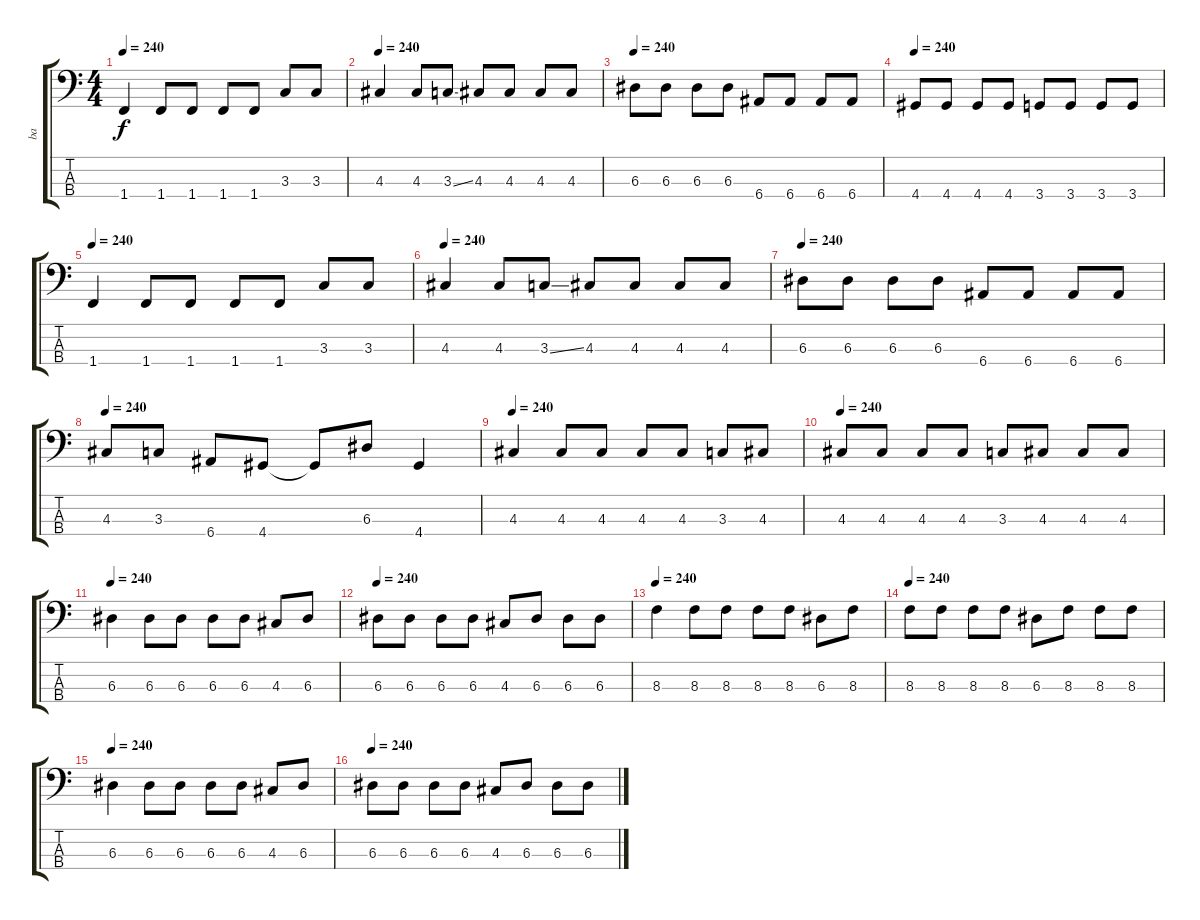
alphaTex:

\track ("ba" "ba") {instrument electricbasspick}
\staff {score tabs}
\tuning (G2 D2 A1 E1) {hide}
\ts (4 4)
\tempo 240
\clef f4
\ks c
1.4.4{dy f} 1.4.8 1.4.8 1.4.8 1.4.8 3.3.8 3.3.8 |
\tempo 240
4.3.4 4.3.8 3.3{ss}.8 4.3.8 4.3.8 4.3.8 4.3.8 |
\tempo 240
6.3.8 6.3.8 6.3.8 6.3.8 6.4.8 6.4.8 6.4.8 6.4.8 |
\tempo 240
4.4.8 4.4.8 4.4.8 4.4.8 3.4.8 3.4.8 3.4.8 3.4.8 |
\tempo 240
1.4.4 1.4.8 1.4.8 1.4.8 1.4.8 3.3.8 3.3.8 |
\tempo 240
4.3.4 4.3.8 3.3{ss}.8 4.3.8 4.3.8 4.3.8 4.3.8 |
\tempo 240
6.3.8 6.3.8 6.3.8 6.3.8 6.4.8 6.4.8 6.4.8 6.4.8 |
\tempo 240
4.3.8 3.3.8 6.4.8 4.4.8 4.4{t}.8 6.3.8 4.4.4 |
\tempo 240
4.3.4 4.3.8 4.3.8 4.3.8 4.3.8 3.3.8 4.3.8 |
\tempo 240
4.3.8 4.3.8 4.3.8 4.3.8 3.3.8 4.3.8 4.3.8 4.3.8 |
\tempo 240
6.3.4 6.3.8 6.3.8 6.3.8 6.3.8 4.3.8 6.3.8 |
\tempo 240
6.3.8 6.3.8 6.3.8 6.3.8 4.3.8 6.3.8 6.3.8 6.3.8 |
\tempo 240
8.3.4 8.3.8 8.3.8 8.3.8 8.3.8 6.3.8 8.3.8 |
\tempo 240
8.3.8 8.3.8 8.3.8 8.3.8 6.3.8 8.3.8 8.3.8 8.3.8 |
\tempo 240
6.3.4 6.3.8 6.3.8 6.3.8 6.3.8 4.3.8 6.3.8 |
\tempo 240
6.3.8 6.3.8 6.3.8 6.3.8 4.3.8 6.3.8 6.3.8 6.3.8
